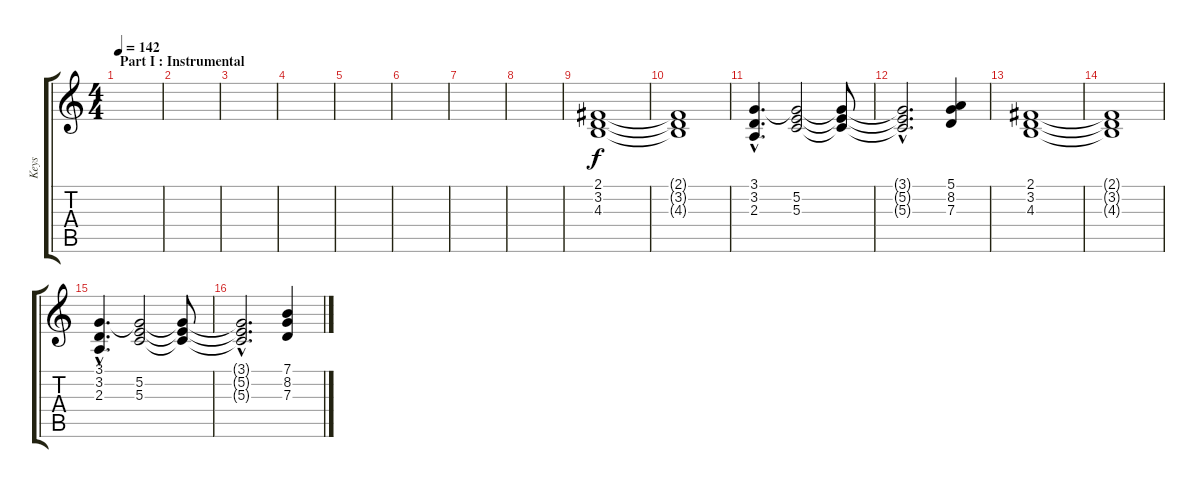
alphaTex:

\track ("Keys" "Keys") {instrument stringensemble1}
\staff {score tabs}
\tuning (E4 B3 G3 D3 A2 E2) {hide}
\ts (4 4)
\section ("" "Part I : Instrumental")
\tempo 142
\clef g2
\ks c
|
|
|
|
|
|
|
|
(2.1 3.2 4.3).1 |
(2.1{t} 3.2{t} 4.3{t}).1 |
(3.1{hac} 3.2{hac} 2.3{hac}).4{d} (3.1{t} 5.2 5.3).2 (3.1{t} 5.2{t} 5.3{t}).8 |
(3.1{hac t} 5.2{hac t} 5.3{hac t}).2{d} (5.1 8.2 7.3).4 |
(2.1 3.2 4.3).1 |
(2.1{t} 3.2{t} 4.3{t}).1 |
(3.1{hac} 3.2{hac} 2.3{hac}).4{d} (3.1{t} 5.2 5.3).2 (3.1{t} 5.2{t} 5.3{t}).8 |
(3.1{hac t} 5.2{hac t} 5.3{hac t}).2{d} (7.1 8.2 7.3).4
